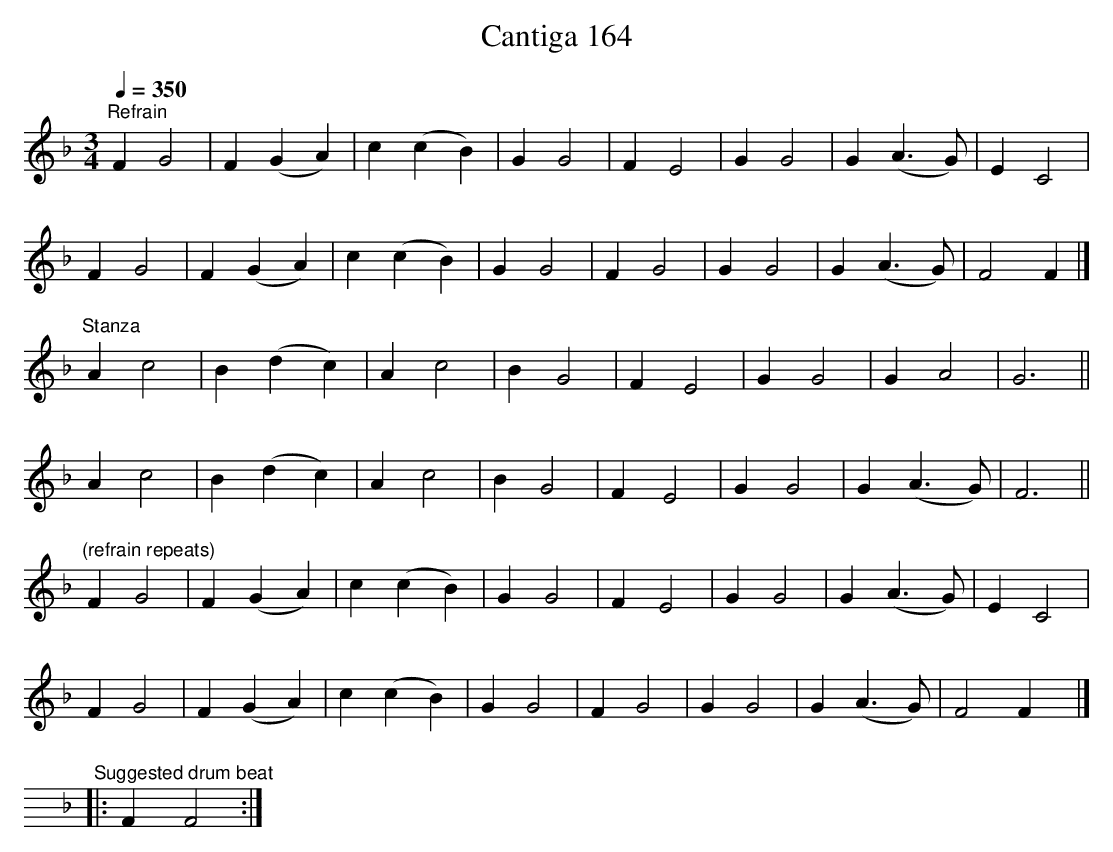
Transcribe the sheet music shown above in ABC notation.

X:1
T:Cantiga 164
%%score 1
L:1/4
M:3/4
Q:350
P:AA
V:1 clef=treble transpose=12
V:2
V:3 clef=perc
K:F
P:A
[V:1] \
"^Refrain" \
F G2 | F (GA) | c (cB) | G G2 | F E2 | G G2 | G (A3/G/) | EC2 |
F G2 | F (GA) | c (cB) | G G2 | F G2 | G G2 | G (A3/G/) | F2 F |]
"^Stanza" \
A c2 | B (dc) | A c2 | B G2 | F E2 | G G2 | G A2 | G3 ||
A c2 | B (dc) | A c2 | B G2 | F E2 | G G2 | G (A3/G/) | F3 ||
"^(refrain repeats)"
F G2 | F (GA) | c (cB) | G G2 | F E2 | G G2 | G (A3/G/) | EC2 |
F G2 | F (GA) | c (cB) | G G2 | F G2 | G G2 | G (A3/G/) | F2 F |]
[V:2]
+ppp+ [Fcc']144
[V:3]
|: G/A/A2 | GAA | G/A/A2 |1-11 GA2 :|12 G3 ||
P:B
"^Suggested drum beat" [K:C][V:1 clef=none] \
|: FF2 :|
